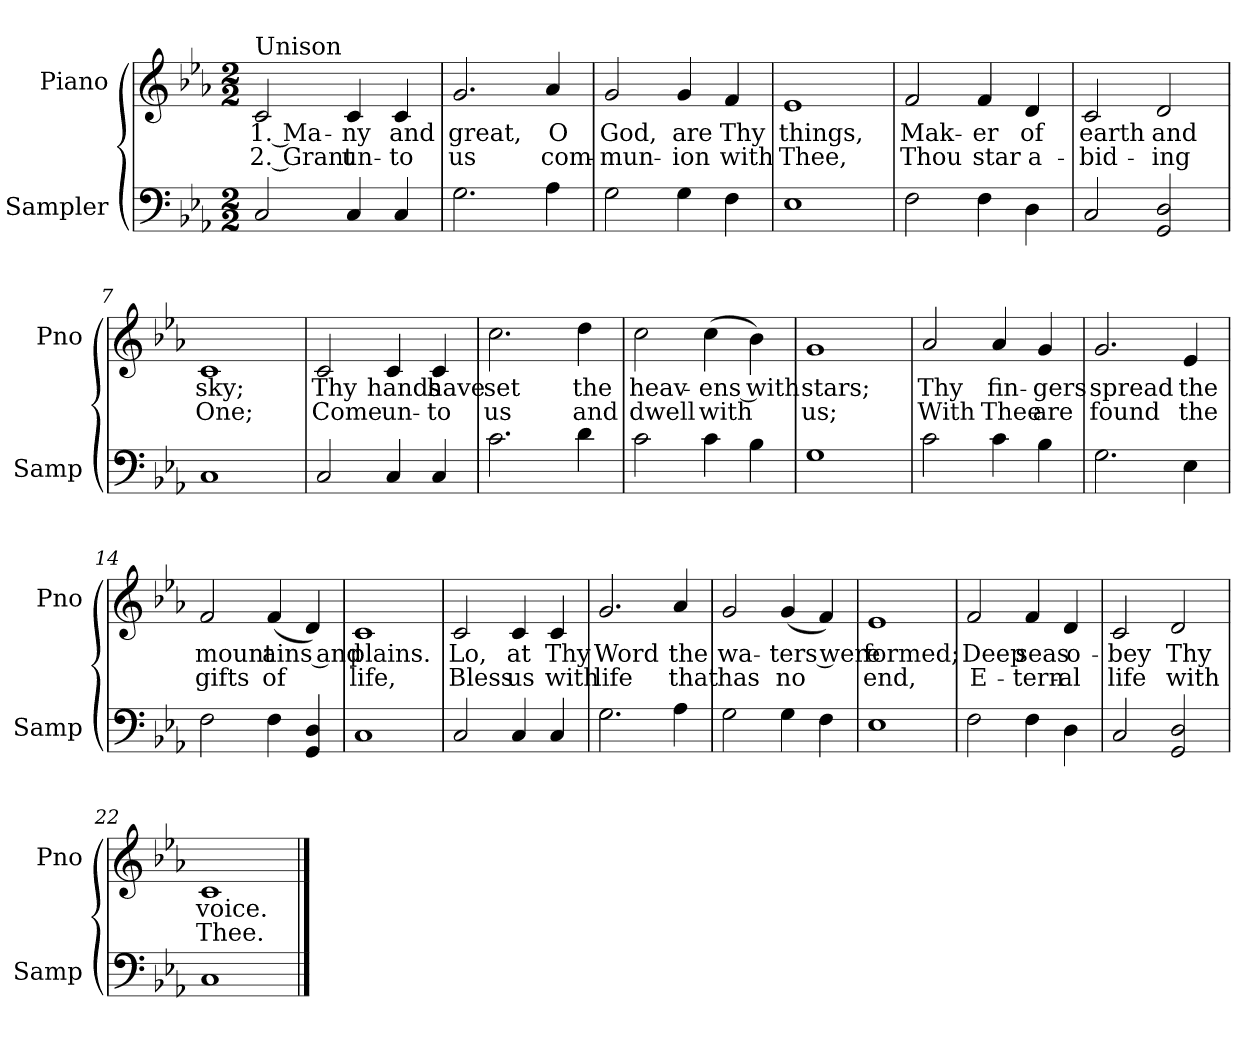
**kern	**kern	**text	**text
*part2	*part1	*part1	*part1
*staff2	*staff1	*staff1	*staff1
*I"Sampler	*I"Piano	*	*
*I'Samp	*I'Pno	*	*
*clefF4	*clefG2	*	*
*k[b-e-a-]	*k[b-e-a-]	*	*
*E-:	*E-:	*	*
*M2/2	*M2/2	*	*
=1	=1	=1	=1
!	!LO:TX:t=Unison	!	!
2C	2c	1. Ma-	2. Grant
4C	4c	-ny	un-
4C	4c	and	-to
=2	=2	=2	=2
2.G	2.g	great,	us
4A-	4a-	O	com-
=3	=3	=3	=3
2G	2g	God,	-mun-
4G	4g	are	-ion
4F	4f	Thy	with
=4	=4	=4	=4
1E-	1e-	things,	Thee,
=5	=5	=5	=5
2F	2f	Mak-	Thou
4F	4f	-er	star
4D	4d	of	a-
=6	=6	=6	=6
2C	2c	earth	-bid-
2GG 2D	2d	and	-ing
=7	=7	=7	=7
1C	1c	sky;	One;
=8	=8	=8	=8
2C	2c	Thy	Come
4C	4c	hands	un-
4C	4c	have	-to
=9	=9	=9	=9
2.c	2.cc	set	us
4d	4dd	the	and
=10	=10	=10	=10
2c	2cc	heav-	dwell
4c	(4cc	-ens with	with
4B-	4b-)	.	.
=11	=11	=11	=11
1G	1g	stars;	us;
=12	=12	=12	=12
2c	2a-	Thy	With
4c	4a-	fin-	Thee
4B-	4g	-gers	are
=13	=13	=13	=13
2.G	2.g	spread	found
4E-	4e-	the	the
=14	=14	=14	=14
2F	2f	mount-	gifts
4F	(4f	-ains and	of
4GG 4D	4d)	.	.
=15	=15	=15	=15
1C	1c	plains.	life,
=16	=16	=16	=16
2C	2c	Lo,	Bless
4C	4c	at	us
4C	4c	Thy	with
=17	=17	=17	=17
2.G	2.g	Word	life
4A-	4a-	the	that
=18	=18	=18	=18
2G	2g	wa-	has
4G	(4g	-ters were	no
4F	4f)	.	.
=19	=19	=19	=19
1E-	1e-	formed;	end,
=20	=20	=20	=20
2F	2f	Deep	E-
4F	4f	seas	-tern-
4D	4d	o-	-al
=21	=21	=21	=21
2C	2c	-bey	life
2GG 2D	2d	Thy	with
=22	=22	=22	=22
1C	1c	voice.	Thee.
==	==	==	==
*-	*-	*-	*-
